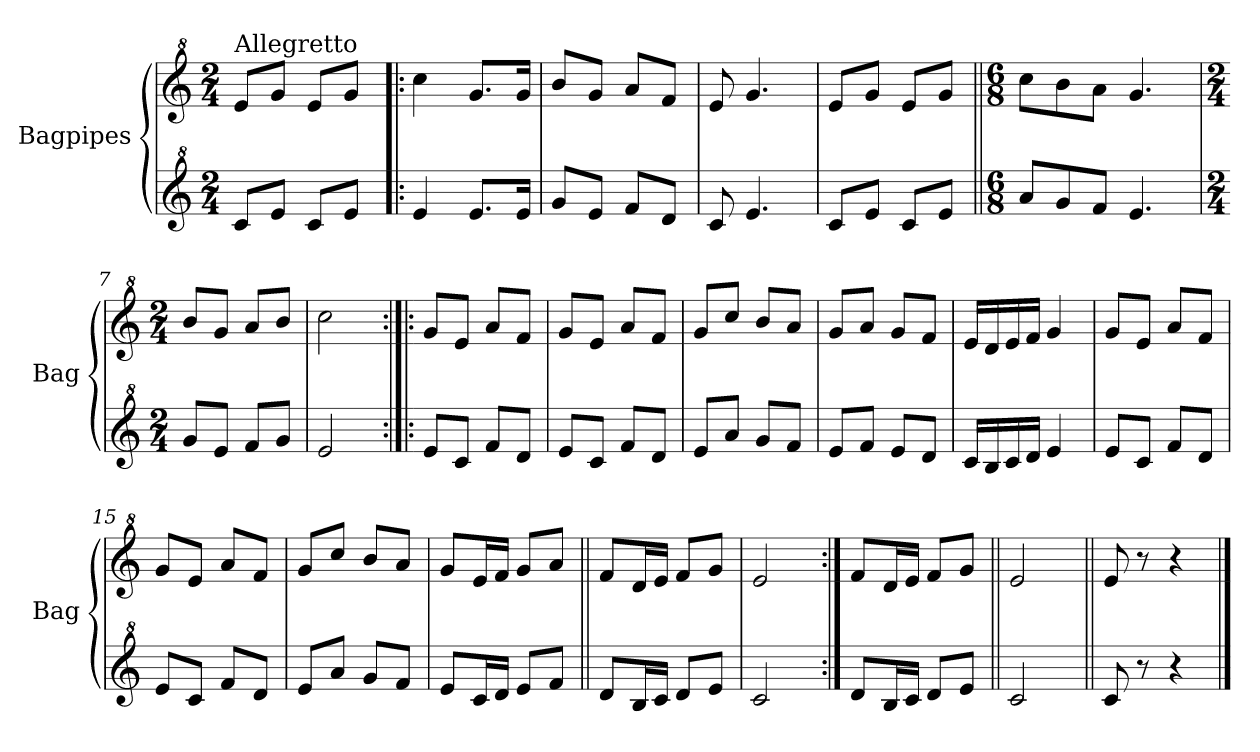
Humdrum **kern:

**kern	**kern
*part2	*part1
*staff2	*staff1
*I"Bagpipes	*I"Bagpipes
*I'Bag	*I'Bag
*clefG^2	*clefG^2
*k[]	*k[]
*C:	*C:
*M2/4	*M2/4
=1	=1
!	!LO:TX:a:t=Allegretto
8cc/L	8ee/L
8ee/J	8gg/J
8cc/L	8ee/L
8ee/J	8gg/J
=2!|:	=2!|:
4ee/	4ccc\
8.ee/L	8.gg/L
16ee/Jk	16gg/Jk
=3	=3
8gg/L	8bb/L
8ee/J	8gg/J
8ff/L	8aa/L
8dd/J	8ff/J
=4	=4
8cc/	8ee/
4.ee/	4.gg/
=5	=5
8cc/L	8ee/L
8ee/J	8gg/J
8cc/L	8ee/L
8ee/J	8gg/J
=6||	=6||
*M6/8	*M6/8
8aa/L	8ccc\L
8gg/	8bb\
8ff/J	8aa\J
4.ee/	4.gg/
=7	=7
*M2/4	*M2/4
8gg/L	8bb/L
8ee/J	8gg/J
8ff/L	8aa/L
8gg/J	8bb/J
=8	=8
2ee/	2ccc\
=9:|!|:	=9:|!|:
8ee/L	8gg/L
8cc/J	8ee/J
8ff/L	8aa/L
8dd/J	8ff/J
!!LO:LB:g=z
=10	=10
8ee/L	8gg/L
8cc/J	8ee/J
8ff/L	8aa/L
8dd/J	8ff/J
=11	=11
8ee/L	8gg/L
8aa/J	8ccc/J
8gg/L	8bb/L
8ff/J	8aa/J
=12	=12
8ee/L	8gg/L
8ff/J	8aa/J
8ee/L	8gg/L
8dd/J	8ff/J
=13	=13
16cc/LL	16ee/LL
16b/	16dd/
16cc/	16ee/
16dd/JJ	16ff/JJ
4ee/	4gg/
=14	=14
8ee/L	8gg/L
8cc/J	8ee/J
8ff/L	8aa/L
8dd/J	8ff/J
=15	=15
8ee/L	8gg/L
8cc/J	8ee/J
8ff/L	8aa/L
8dd/J	8ff/J
=16	=16
8ee/L	8gg/L
8aa/J	8ccc/J
8gg/L	8bb/L
8ff/J	8aa/J
=17	=17
8ee/L	8gg/L
16cc/L	16ee/L
16dd/JJ	16ff/JJ
8ee/L	8gg/L
8ff/J	8aa/J
=18||	=18||
8dd/L	8ff/L
16b/L	16dd/L
16cc/JJ	16ee/JJ
8dd/L	8ff/L
8ee/J	8gg/J
=19	=19
2cc/	2ee/
!!LO:LB:g=z
=20:|!	=20:|!
8dd/L	8ff/L
16b/L	16dd/L
16cc/JJ	16ee/JJ
8dd/L	8ff/L
8ee/J	8gg/J
=21||	=21||
2cc/	2ee/
=22||	=22||
8cc/	8ee/
8r	8r
4r	4r
==	==
*-	*-
